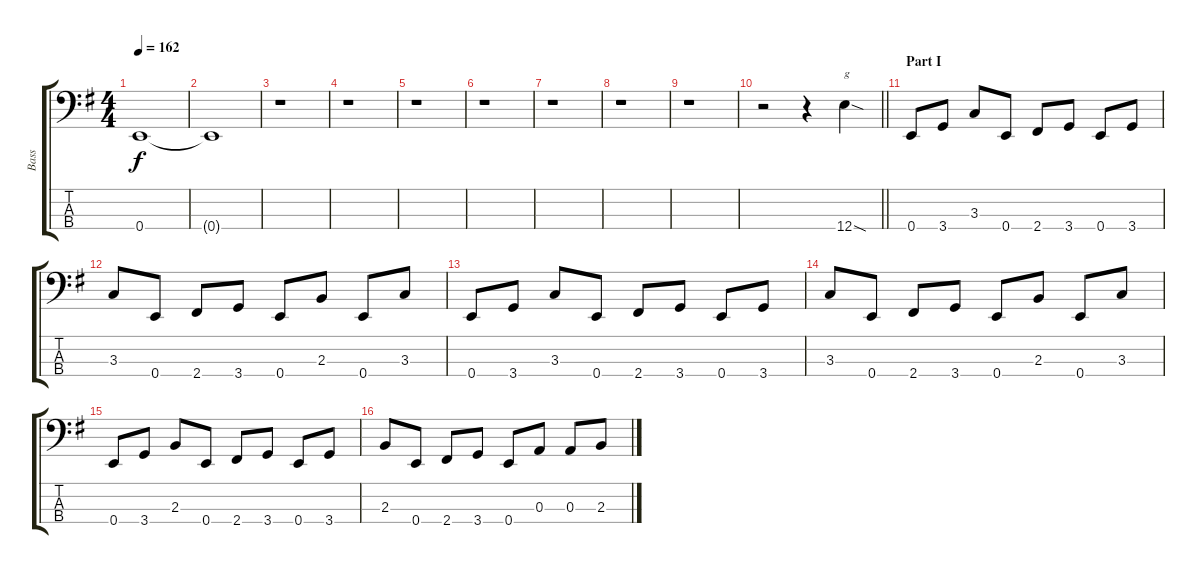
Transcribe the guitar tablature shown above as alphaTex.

\track ("Bass" "Bass") {instrument electricbasspick}
\staff {score tabs}
\tuning (G2 D2 A1 E1) {hide}
\ts (4 4)
\tempo 162
\clef f4
\ks g
0.4{t}.1{dy f} |
0.4{t}.1 |
r.1 |
r.1 |
r.1 |
r.1 |
r.1 |
r.1 |
r.1 |
\barLineRight lightlight
r.2 r.4 12.4{sod}.4{txt "g"} |
\section ("" "Part I")
0.4.8 3.4.8 3.3.8 0.4.8 2.4.8 3.4.8 0.4.8 3.4.8 |
3.3.8 0.4.8 2.4.8 3.4.8 0.4.8 2.3.8 0.4.8 3.3.8 |
0.4.8 3.4.8 3.3.8 0.4.8 2.4.8 3.4.8 0.4.8 3.4.8 |
3.3.8 0.4.8 2.4.8 3.4.8 0.4.8 2.3.8 0.4.8 3.3.8 |
0.4.8 3.4.8 2.3.8 0.4.8 2.4.8 3.4.8 0.4.8 3.4.8 |
2.3.8 0.4.8 2.4.8 3.4.8 0.4.8 0.3.8 0.3.8 2.3.8
